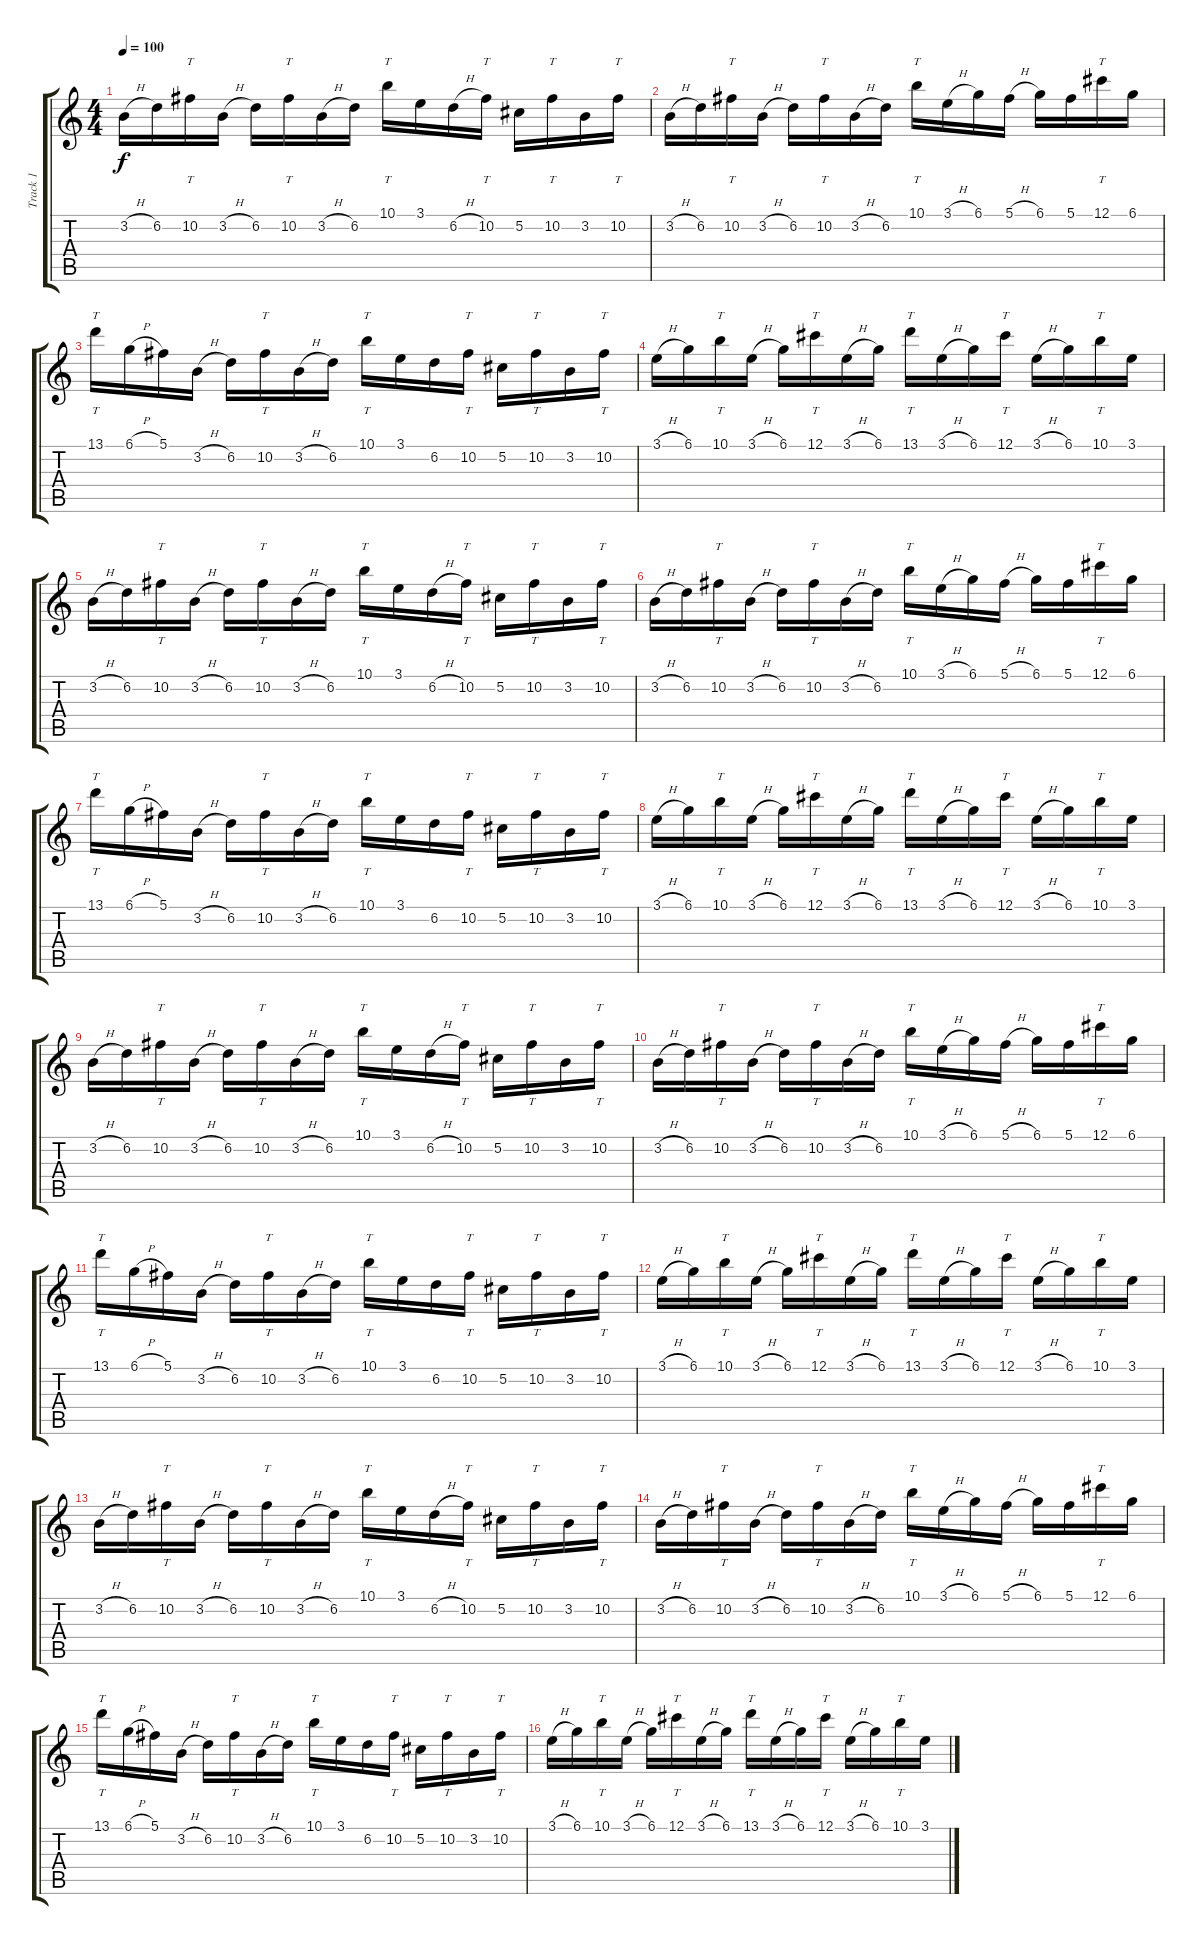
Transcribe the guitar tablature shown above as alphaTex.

\track ("Track 1" "Track 1") {instrument distortionguitar}
\staff {score tabs}
\tuning (Db4 Ab3 E3 B2 Gb2 B1) {hide}
\ts (4 4)
\tempo 100
\clef g2
\ks c
3.2{h}.16{dy f instrument distortionguitar} 6.2.16 10.2.16{tt} 3.2{h}.16 6.2.16 10.2.16{tt} 3.2{h}.16 6.2.16 10.1.16{tt} 3.1.16 6.2{h}.16 10.2.16{tt} 5.2.16 10.2.16{tt} 3.2.16 10.2.16{tt} |
3.2{h}.16 6.2.16 10.2.16{tt} 3.2{h}.16 6.2.16 10.2.16{tt} 3.2{h}.16 6.2.16 10.1.16{tt} 3.1{h}.16 6.1.16 5.1{h}.16 6.1.16 5.1.16 12.1.16{tt} 6.1.16 |
13.1.16{tt} 6.1{h}.16 5.1.16 3.2{h}.16 6.2.16 10.2.16{tt} 3.2{h}.16 6.2.16 10.1.16{tt} 3.1.16 6.2.16 10.2.16{tt} 5.2.16 10.2.16{tt} 3.2.16 10.2.16{tt} |
3.1{h}.16 6.1.16 10.1.16{tt} 3.1{h}.16 6.1.16 12.1.16{tt} 3.1{h}.16 6.1.16 13.1.16{tt} 3.1{h}.16 6.1.16 12.1.16{tt} 3.1{h}.16 6.1.16 10.1.16{tt} 3.1.16 |
3.2{h}.16 6.2.16 10.2.16{tt} 3.2{h}.16 6.2.16 10.2.16{tt} 3.2{h}.16 6.2.16 10.1.16{tt} 3.1.16 6.2{h}.16 10.2.16{tt} 5.2.16 10.2.16{tt} 3.2.16 10.2.16{tt} |
3.2{h}.16 6.2.16 10.2.16{tt} 3.2{h}.16 6.2.16 10.2.16{tt} 3.2{h}.16 6.2.16 10.1.16{tt} 3.1{h}.16 6.1.16 5.1{h}.16 6.1.16 5.1.16 12.1.16{tt} 6.1.16 |
13.1.16{tt} 6.1{h}.16 5.1.16 3.2{h}.16 6.2.16 10.2.16{tt} 3.2{h}.16 6.2.16 10.1.16{tt} 3.1.16 6.2.16 10.2.16{tt} 5.2.16 10.2.16{tt} 3.2.16 10.2.16{tt} |
3.1{h}.16 6.1.16 10.1.16{tt} 3.1{h}.16 6.1.16 12.1.16{tt} 3.1{h}.16 6.1.16 13.1.16{tt} 3.1{h}.16 6.1.16 12.1.16{tt} 3.1{h}.16 6.1.16 10.1.16{tt} 3.1.16 |
3.2{h}.16 6.2.16 10.2.16{tt} 3.2{h}.16 6.2.16 10.2.16{tt} 3.2{h}.16 6.2.16 10.1.16{tt} 3.1.16 6.2{h}.16 10.2.16{tt} 5.2.16 10.2.16{tt} 3.2.16 10.2.16{tt} |
3.2{h}.16 6.2.16 10.2.16{tt} 3.2{h}.16 6.2.16 10.2.16{tt} 3.2{h}.16 6.2.16 10.1.16{tt} 3.1{h}.16 6.1.16 5.1{h}.16 6.1.16 5.1.16 12.1.16{tt} 6.1.16 |
13.1.16{tt} 6.1{h}.16 5.1.16 3.2{h}.16 6.2.16 10.2.16{tt} 3.2{h}.16 6.2.16 10.1.16{tt} 3.1.16 6.2.16 10.2.16{tt} 5.2.16 10.2.16{tt} 3.2.16 10.2.16{tt} |
3.1{h}.16 6.1.16 10.1.16{tt} 3.1{h}.16 6.1.16 12.1.16{tt} 3.1{h}.16 6.1.16 13.1.16{tt} 3.1{h}.16 6.1.16 12.1.16{tt} 3.1{h}.16 6.1.16 10.1.16{tt} 3.1.16 |
3.2{h}.16 6.2.16 10.2.16{tt} 3.2{h}.16 6.2.16 10.2.16{tt} 3.2{h}.16 6.2.16 10.1.16{tt} 3.1.16 6.2{h}.16 10.2.16{tt} 5.2.16 10.2.16{tt} 3.2.16 10.2.16{tt} |
3.2{h}.16 6.2.16 10.2.16{tt} 3.2{h}.16 6.2.16 10.2.16{tt} 3.2{h}.16 6.2.16 10.1.16{tt} 3.1{h}.16 6.1.16 5.1{h}.16 6.1.16 5.1.16 12.1.16{tt} 6.1.16 |
13.1.16{tt} 6.1{h}.16 5.1.16 3.2{h}.16 6.2.16 10.2.16{tt} 3.2{h}.16 6.2.16 10.1.16{tt} 3.1.16 6.2.16 10.2.16{tt} 5.2.16 10.2.16{tt} 3.2.16 10.2.16{tt} |
3.1{h}.16 6.1.16 10.1.16{tt} 3.1{h}.16 6.1.16 12.1.16{tt} 3.1{h}.16 6.1.16 13.1.16{tt} 3.1{h}.16 6.1.16 12.1.16{tt} 3.1{h}.16 6.1.16 10.1.16{tt} 3.1.16
